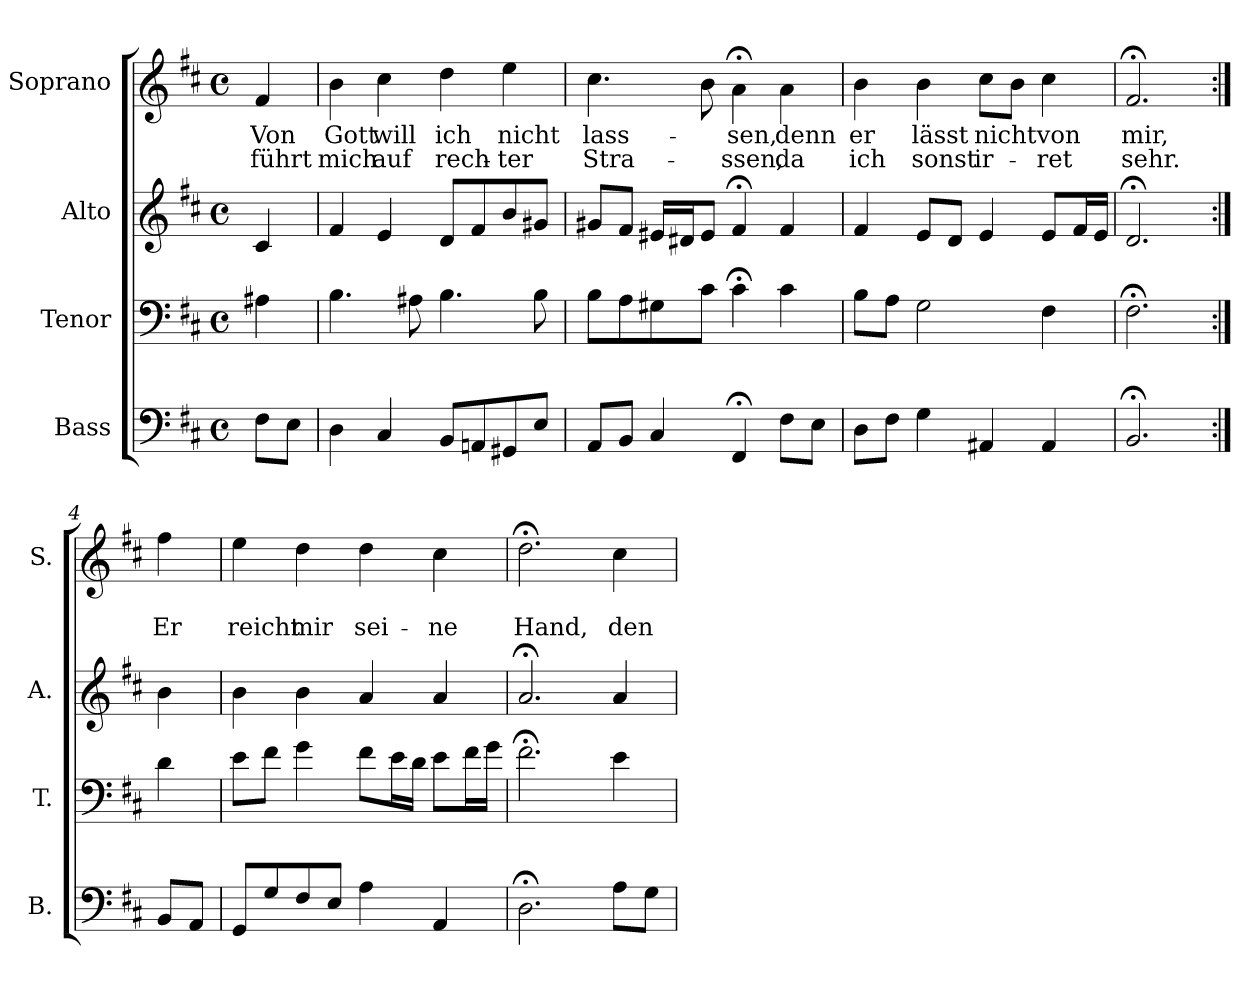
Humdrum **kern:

**kern	**kern	**kern	**kern	**text	**text
*part4	*part3	*part2	*part1	*part1	*part1
*staff4	*staff3	*staff2	*staff1	*staff1	*staff1
*I"Bass	*I"Tenor	*I"Alto	*I"Soprano	*	*
*I'B.	*I'T.	*I'A.	*I'S.	*	*
*clefF4	*clefF4	*clefG2	*clefG2	*	*
*k[f#c#]	*k[f#c#]	*k[f#c#]	*k[f#c#]	*	*
*D:	*D:	*D:	*b:	*	*
*M4/4	*M4/4	*M4/4	*M4/4	*	*
*met(c)	*met(c)	*met(c)	*met(c)	*	*
=	=	=	=	=	=
8F#\L	4A#X\	4c#/	4f#/	Von	führt
8E\J	.	.	.	.	.
=1	=1	=1	=1	=1	=1
4D\	4.B\	4f#/	4b\	Gott	mich
4C#/	.	4e/	4cc#\	will	auf
.	8A#X\	.	.	.	.
8BB/L	4.B\	8d/L	4dd\	ich	rech-
8AAn/	.	8f#/	.	.	.
8GG#X/	.	8b/	4ee\	nicht	-ter
8E/J	8B\	8g#X/J	.	.	.
=2	=2	=2	=2	=2	=2
8AA/L	8B\L	8g#X/L	4.cc#\	lass-	Stra-
8BB/J	8A\	8f#/J	.	.	.
4C#/	8G#X\	16e#X/LL	.	.	.
.	.	16d#X/J	.	.	.
.	8c#\J	8e#/J	8b\	.	.
4FF#;</	4c#;<\	4f#;</	4a;<\	-sen,	-ssen,
8F#\L	4c#\	4f#/	4a\	denn	da
8E\J	.	.	.	.	.
=3	=3	=3	=3	=3	=3
8D\L	8B\L	4f#/	4b\	er	ich
8F#\J	8A\J	.	.	.	.
4G\	2G\	8e/L	4b\	lässt	sonst
.	.	8d/J	.	.	.
4AA#X/	.	4e/	8cc#\L	nicht	ir-
.	.	.	8b\J	.	.
4AA#/	4F#\	8e/L	4cc#\	von	-ret
.	.	16f#/L	.	.	.
.	.	16e/JJ	.	.	.
=4	=4	=4	=4	=4	=4
2.BB;</	2.F#;<\	2.d;</	2.f#;</	mir,	sehr.
!!LO:LB:g=z
=4a:|!	=4a:|!	=4a:|!	=4a:|!	=4a:|!	=4a:|!
8BB/L	4d\	4b\	4ff#\	.	Er
8AA/J	.	.	.	.	.
=5	=5	=5	=5	=5	=5
8GG/L	8e\L	4b\	4ee\	.	reicht
8G/	8f#\J	.	.	.	.
8F#/	4g\	4b\	4dd\	.	mir
8E/J	.	.	.	.	.
4A\	8f#\L	4a/	4dd\	.	sei-
.	16e\L	.	.	.	.
.	16d\JJ	.	.	.	.
4AA/	8e\L	4a/	4cc#\	.	-ne
.	16f#\L	.	.	.	.
.	16g\JJ	.	.	.	.
=6	=6	=6	=6	=6	=6
2.D;<\	2.f#;<\	2.a;</	2.dd;<\	.	Hand,
8A\L	4e\	4a/	4cc#\	.	den
8G\J	.	.	.	.	.
=	=	=	=	=	=
*-	*-	*-	*-	*-	*-
